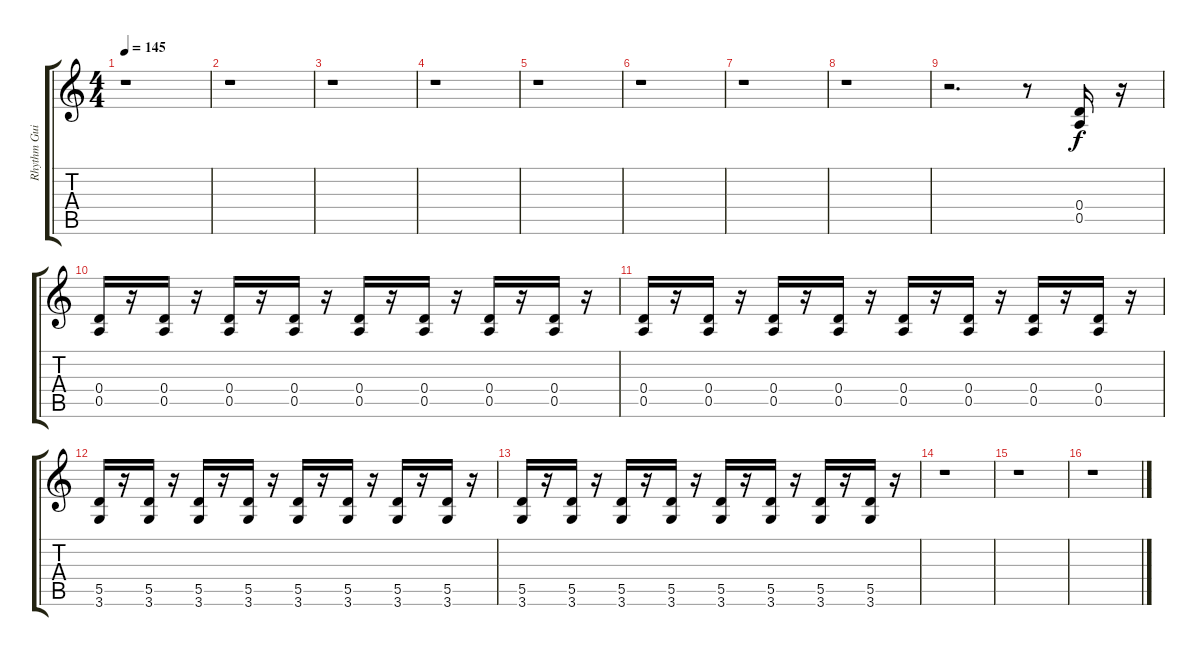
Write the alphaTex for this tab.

\track ("Rhythm Guitar 2" "Rhythm Gui") {instrument distortionguitar}
\staff {score tabs}
\tuning (E4 B3 G3 D3 A2 E2) {hide}
\ts (4 4)
\tempo 145
\clef g2
\ks c
r.1{dy f} |
r.1 |
r.1 |
r.1 |
r.1 |
r.1 |
r.1 |
r.1 |
r.2{d} r.8 (0.4 0.5).16 r.16 |
(0.4 0.5).16 r.16 (0.4 0.5).16 r.16 (0.4 0.5).16 r.16 (0.4 0.5).16 r.16 (0.4 0.5).16 r.16 (0.4 0.5).16 r.16 (0.4 0.5).16 r.16 (0.4 0.5).16 r.16 |
(0.4 0.5).16 r.16 (0.4 0.5).16 r.16 (0.4 0.5).16 r.16 (0.4 0.5).16 r.16 (0.4 0.5).16 r.16 (0.4 0.5).16 r.16 (0.4 0.5).16 r.16 (0.4 0.5).16 r.16 |
(5.5 3.6).16 r.16 (5.5 3.6).16 r.16 (5.5 3.6).16 r.16 (5.5 3.6).16 r.16 (5.5 3.6).16 r.16 (5.5 3.6).16 r.16 (5.5 3.6).16 r.16 (5.5 3.6).16 r.16 |
(5.5 3.6).16 r.16 (5.5 3.6).16 r.16 (5.5 3.6).16 r.16 (5.5 3.6).16 r.16 (5.5 3.6).16 r.16 (5.5 3.6).16 r.16 (5.5 3.6).16 r.16 (5.5 3.6).16 r.16 |
r.1 |
r.1 |
r.1
